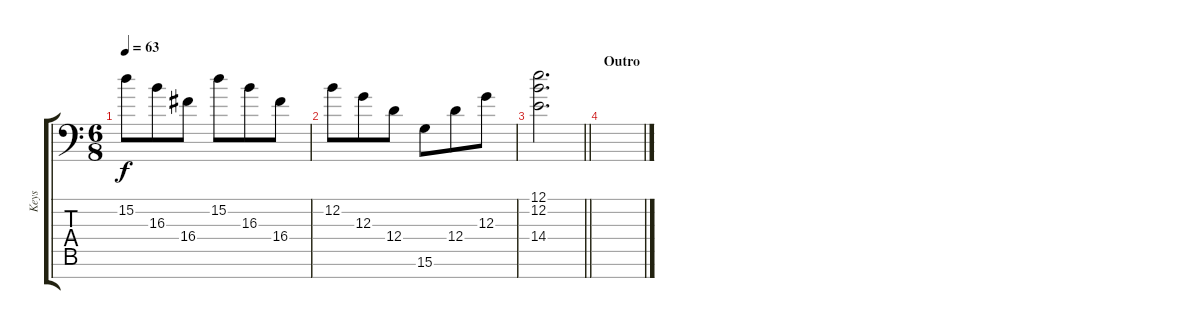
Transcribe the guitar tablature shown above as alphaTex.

\track ("Keys" "Keys") {instrument acousticgrandpiano}
\staff {score tabs}
\tuning (E4 B3 G3 D3 A2 E2 Gb1) {hide}
\ts (6 8)
\tempo 63
\clef f4
\ks c
15.2.8{dy f} 16.3.8 16.4.8 15.2.8 16.3.8 16.4.8 |
12.2.8 12.3.8 12.4.8 15.6.8 12.4.8 12.3.8 |
\barLineRight lightlight
(12.1 12.2 14.4).2{d} |
\section ("" "Outro")
